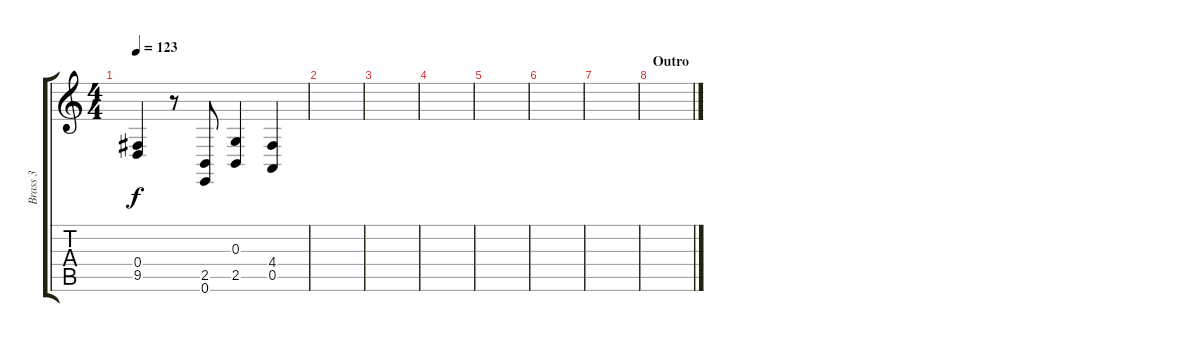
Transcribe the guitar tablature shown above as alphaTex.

\track ("Brass 3" "Brass 3") {instrument trombone}
\staff {score tabs}
\tuning (E4 B3 G3 D3 A2 E2) {hide}
\ts (4 4)
\tempo 123
\clef g2
\ks c
(0.4{t} 9.5{t}).4{dy f} r.8 (2.5 0.6).8 (0.3 2.5).4 (4.4 0.5).4 |
|
|
|
|
|
|
\section ("" "Outro")
